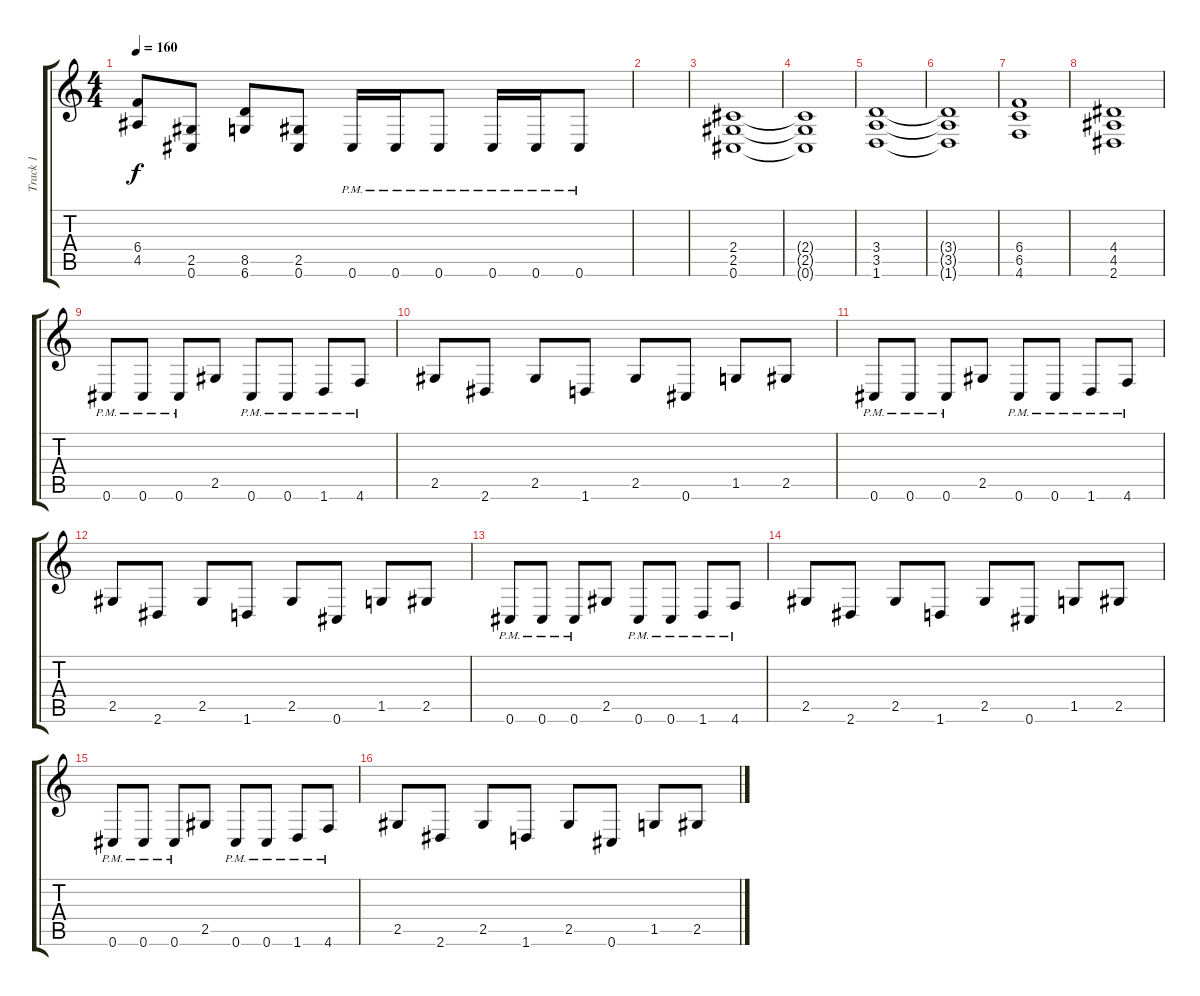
\track ("Track 1" "Track 1") {instrument distortionguitar}
\staff {score tabs}
\tuning (Db4 Ab3 E3 B2 Gb2 Db2) {hide}
\ts (4 4)
\tempo 160
\clef g2
\ks c
(6.4{t} 4.5{t}).8{dy f} (2.5 0.6).8 (8.5 6.6).8 (2.5 0.6).8 0.6{pm}.16 0.6{pm}.16 0.6{pm}.8 0.6{pm}.16 0.6{pm}.16 0.6{pm}.8 |
|
(2.4 2.5 0.6).1 |
(2.4{t} 2.5{t} 0.6{t}).1 |
(3.4 3.5 1.6).1 |
(3.4{t} 3.5{t} 1.6{t}).1 |
(6.4 6.5 4.6).1 |
(4.4 4.5 2.6).1 |
0.6{pm}.8 0.6{pm}.8 0.6{pm}.8 2.5.8 0.6{pm}.8 0.6{pm}.8 1.6{pm}.8 4.6{pm}.8 |
2.5.8 2.6.8 2.5.8 1.6.8 2.5.8 0.6.8 1.5.8 2.5.8 |
0.6{pm}.8 0.6{pm}.8 0.6{pm}.8 2.5.8 0.6{pm}.8 0.6{pm}.8 1.6{pm}.8 4.6{pm}.8 |
2.5.8 2.6.8 2.5.8 1.6.8 2.5.8 0.6.8 1.5.8 2.5.8 |
0.6{pm}.8 0.6{pm}.8 0.6{pm}.8 2.5.8 0.6{pm}.8 0.6{pm}.8 1.6{pm}.8 4.6{pm}.8 |
2.5.8 2.6.8 2.5.8 1.6.8 2.5.8 0.6.8 1.5.8 2.5.8 |
0.6{pm}.8 0.6{pm}.8 0.6{pm}.8 2.5.8 0.6{pm}.8 0.6{pm}.8 1.6{pm}.8 4.6{pm}.8 |
2.5.8 2.6.8 2.5.8 1.6.8 2.5.8 0.6.8 1.5.8 2.5.8
